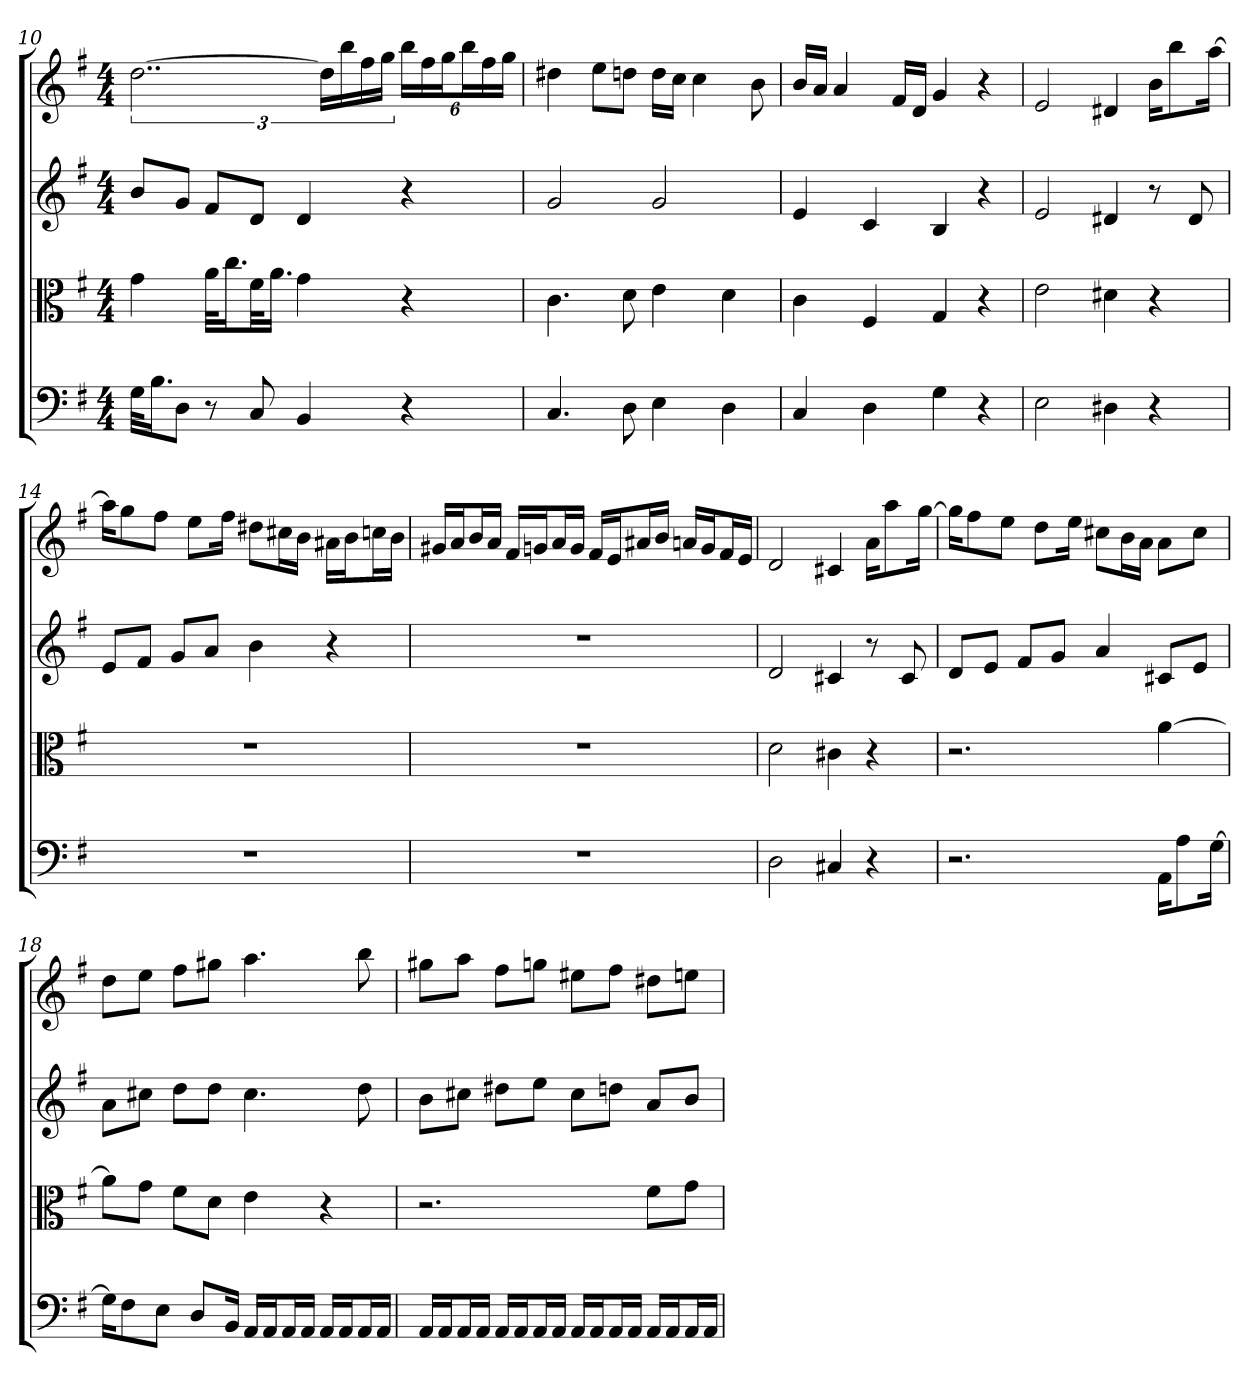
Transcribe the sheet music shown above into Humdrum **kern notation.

**kern	**kern	**kern	**kern
*part4	*part3	*part2	*part1
*staff4	*staff3	*staff2	*staff1
*clefF4	*clefC3	*	*
*k[f#]	*k[f#]	*k[f#]	*k[f#]
*G:	*G:	*G:	*G:
*M4/4	*M4/4	*M4/4	*M4/4
=10	=10	=10	=10
32G\KLL	4g	8bL	[3..dd
16.B\J	.	.	.
8D\J	.	8gJ	.
8r	32a\KLL	8f#L	.
.	16.cc\J	.	.
8C	32f#\KL	8dJ	.
.	16.a\JJ	.	.
4BB	4g	4d	.
.	.	.	24ddLL]
.	.	.	24bb
.	.	.	24ff#
.	.	.	24ggJJ
4r	4r	4r	24bbLL
.	.	.	24ff#
.	.	.	24ggJ
.	.	.	24bbL
.	.	.	24ff#
.	.	.	24ggJJ
=11	=11	=11	=11
4.C	4.c	2g	4dd#X
.	.	.	8eeL
8D	8d	.	8ddnJ
4E	4e	2g	16ddLL
.	.	.	16ccJJ
.	.	.	4cc
4D	4d	.	.
.	.	.	8b
=12	=12	=12	=12
4C	4c	4e	16bLL
.	.	.	16aJJ
.	.	.	4a
4D	4F#	4c	.
.	.	.	16f#LL
.	.	.	16dJJ
4G	4G	4B	4g
4r	4r	4r	4r
=13	=13	=13	=13
2E	2e	2e	2e
4D#X	4d#X	4d#X	4d#X
4r	4r	8r	16bKL
.	.	.	8bb
.	.	8d#	.
.	.	.	[16aaJk
=14	=14	=14	=14
1r	1r	8eL	16aaKL]
.	.	.	8gg
.	.	8f#J	.
.	.	.	8ff#J
.	.	8gL	.
.	.	.	8eeL
.	.	8aJ	.
.	.	.	16ff#Jk
.	.	4b	8dd#XL
.	.	.	16cc#XL
.	.	.	16bJJ
.	.	4r	16a#XLL
.	.	.	16bJ
.	.	.	16ccnL
.	.	.	16bJJ
=15	=15	=15	=15
1r	1r	1r	16g#XLL
.	.	.	16aJ
.	.	.	16bL
.	.	.	16aJJ
.	.	.	16f#LL
.	.	.	16gnJ
.	.	.	16aL
.	.	.	16gJJ
.	.	.	16f#LL
.	.	.	16eJ
.	.	.	16a#XL
.	.	.	16bJJ
.	.	.	16anLL
.	.	.	16gJ
.	.	.	16f#L
.	.	.	16eJJ
=16	=16	=16	=16
2D	2d	2d	2d
4C#X	4c#X	4c#X	4c#X
4r	4r	8r	16aKL
.	.	.	8aa
.	.	8c#	.
.	.	.	[16ggJk
=17	=17	=17	=17
2.r	2.r	8dL	16ggKL]
.	.	.	8ff#
.	.	8eJ	.
.	.	.	8eeJ
.	.	8f#L	.
.	.	.	8ddL
.	.	8gJ	.
.	.	.	16eeJk
.	.	4a	8cc#XL
.	.	.	16bL
.	.	.	16aJJ
16AA\KL	[4a	8c#XL	8aL
8A\	.	.	.
.	.	8eJ	8cc#J
[16G\Jk	.	.	.
=18	=18	=18	=18
16G\KL]	8a\L]	8aL	8ddL
8F#\	.	.	.
.	8g\J	8cc#XJ	8eeJ
8E\J	.	.	.
.	8f#\L	8ddL	8ff#L
8D/L	.	.	.
.	8d\J	8ddJ	8gg#XJ
16BB/Jk	.	.	.
16AA/LL	4e	4.cc#	4.aa
16AA/J	.	.	.
16AA/L	.	.	.
16AA/JJ	.	.	.
16AA/LL	4r	.	.
16AA/J	.	.	.
16AA/L	.	8dd	8bb
16AA/JJ	.	.	.
=19	=19	=19	=19
16AA/LL	2.r	8bL	8gg#XL
16AA/J	.	.	.
16AA/L	.	8cc#XJ	8aaJ
16AA/JJ	.	.	.
16AA/LL	.	8dd#XL	8ff#L
16AA/J	.	.	.
16AA/L	.	8eeJ	8ggnJ
16AA/JJ	.	.	.
16AA/LL	.	8cc#L	8ee#XL
16AA/J	.	.	.
16AA/L	.	8ddnJ	8ff#J
16AA/JJ	.	.	.
16AA/LL	8f#\L	8aL	8dd#XL
16AA/J	.	.	.
16AA/L	8g\J	8bJ	8eenJ
16AA/JJ	.	.	.
=	=	=	=
*-	*-	*-	*-
